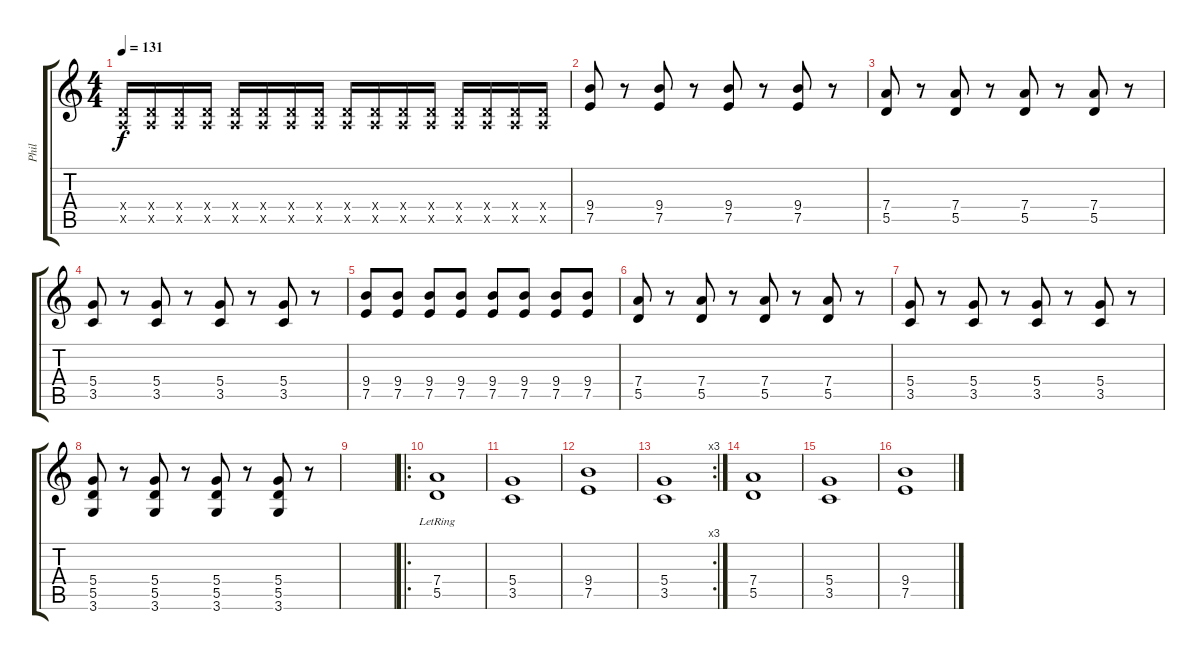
\track ("Phil" "Phil") {instrument electricguitarclean}
\staff {score tabs}
\tuning (E4 B3 G3 D3 A2 E2) {hide}
\ts (4 4)
\tempo 131
\clef g2
\ks c
(0.4{x} 0.5{x}).16{dy f} (0.4{x} 0.5{x}).16 (0.4{x} 0.5{x}).16 (0.4{x} 0.5{x}).16 (0.4{x} 0.5{x}).16 (0.4{x} 0.5{x}).16 (0.4{x} 0.5{x}).16 (0.4{x} 0.5{x}).16 (0.4{x} 0.5{x}).16 (0.4{x} 0.5{x}).16 (0.4{x} 0.5{x}).16 (0.4{x} 0.5{x}).16 (0.4{x} 0.5{x}).16 (0.4{x} 0.5{x}).16 (0.4{x} 0.5{x}).16 (0.4{x} 0.5{x}).16 |
(9.4 7.5).8 r.8 (9.4 7.5).8 r.8 (9.4 7.5).8 r.8 (9.4 7.5).8 r.8 |
(7.4 5.5).8 r.8 (7.4 5.5).8 r.8 (7.4 5.5).8 r.8 (7.4 5.5).8 r.8 |
(5.4 3.5).8 r.8 (5.4 3.5).8 r.8 (5.4 3.5).8 r.8 (5.4 3.5).8 r.8 |
(9.4 7.5).8 (9.4 7.5).8 (9.4 7.5).8 (9.4 7.5).8 (9.4 7.5).8 (9.4 7.5).8 (9.4 7.5).8 (9.4 7.5).8 |
(7.4 5.5).8 r.8 (7.4 5.5).8 r.8 (7.4 5.5).8 r.8 (7.4 5.5).8 r.8 |
(5.4 3.5).8 r.8 (5.4 3.5).8 r.8 (5.4 3.5).8 r.8 (5.4 3.5).8 r.8 |
(5.4 5.5 3.6).8 r.8 (5.4 5.5 3.6).8 r.8 (5.4 5.5 3.6).8 r.8 (5.4 5.5 3.6).8 r.8 |
|
\ro
(7.4{lr} 5.5{lr}).1 |
(5.4 3.5).1 |
(9.4 7.5).1 |
\rc 3
(5.4 3.5).1 |
(7.4 5.5).1 |
(5.4 3.5).1 |
(9.4 7.5).1
